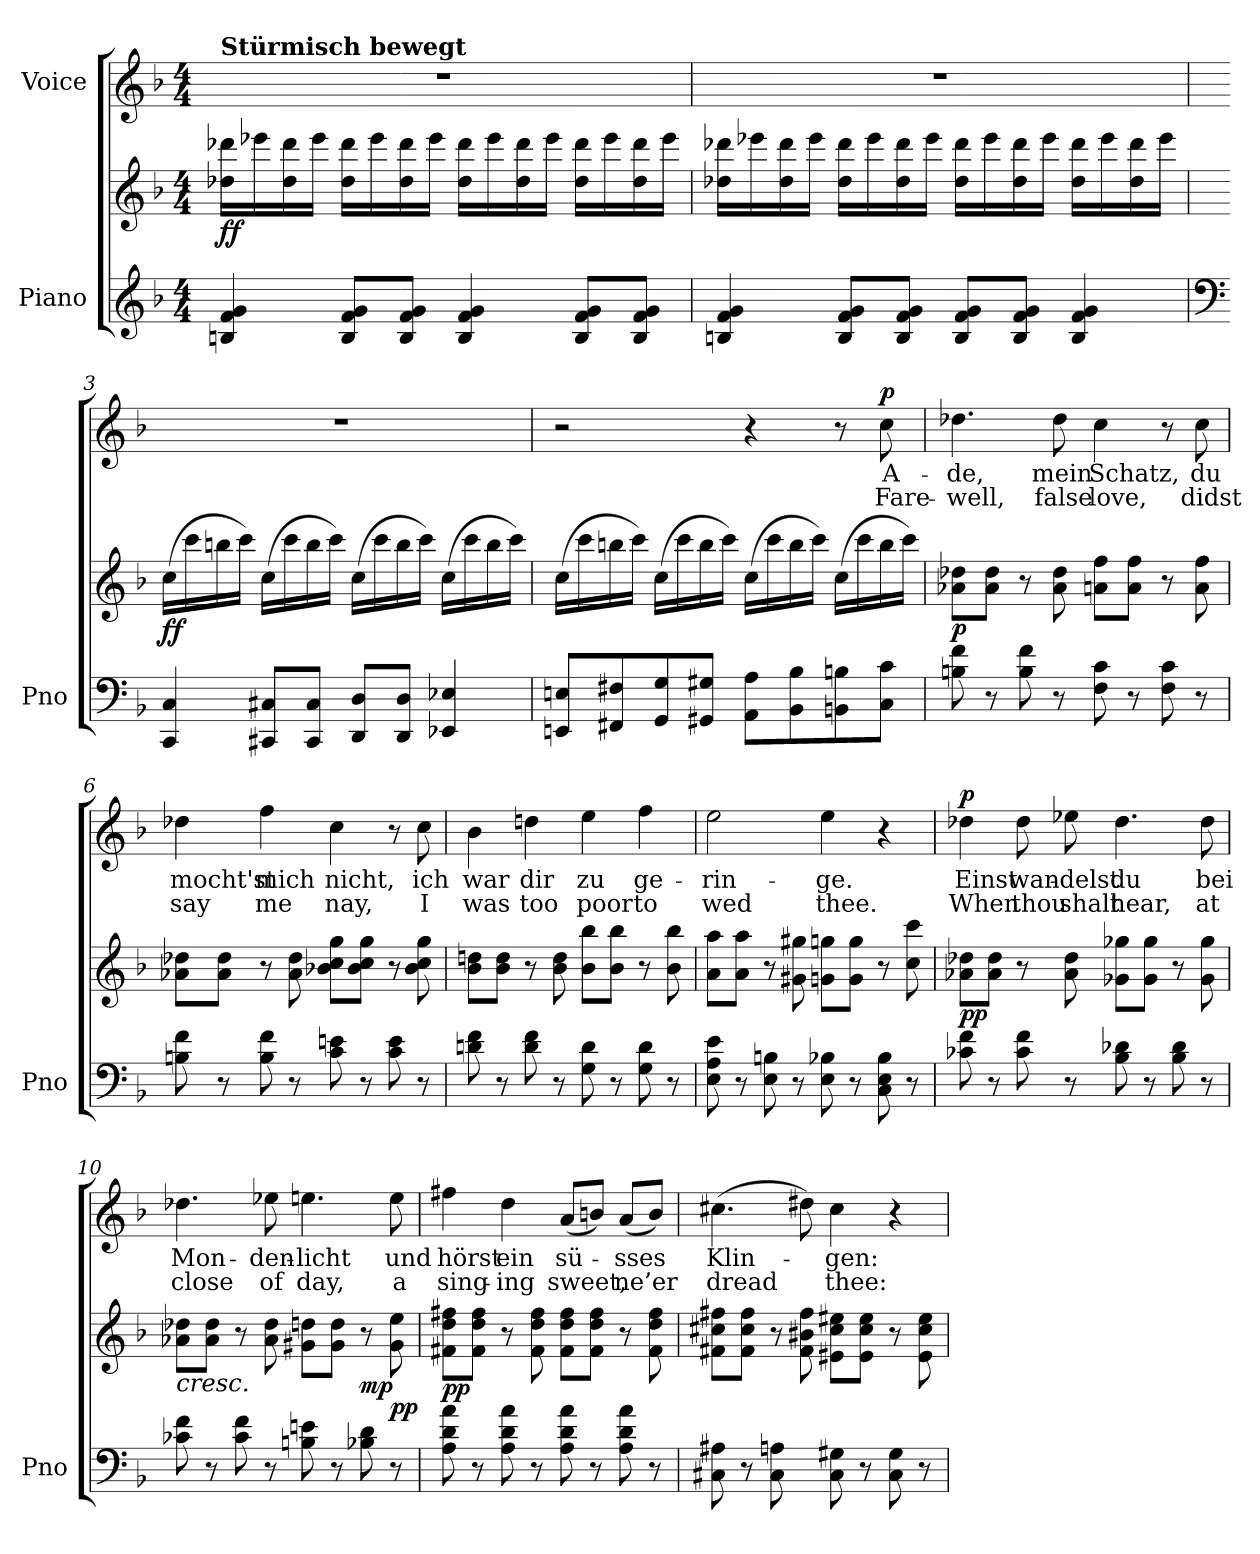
**kern	**kern	**dynam	**kern	**text	**text	**dynam
*part2	*part2	*part2	*part1	*part1	*part1	*part1
*staff3	*staff2	*staff2/3	*staff1	*staff1	*staff1	*staff1
*I"Piano	*	*	*I"Voice	*	*	*
*I'Pno	*	*	*	*	*	*
*clefG2	*clefG2	*	*clefG2	*	*	*
*k[b-]	*k[b-]	*	*k[b-]	*	*	*
*M4/4	*M4/4	*	*M4/4	*	*	*
=1	=1	=1	=1	=1	=1	=1
!	!	!	!LO:TX:a:B:t=Stürmisch bewegt	!	!	!
!	!	!LO:DY:b	!	!	!	!
4Bn/ 4f/ 4g/	16dd-X\ 16ddd-X\LL	ff	1r	.	.	.
.	16eee-X\	.	.	.	.	.
.	16dd-\ 16ddd-\	.	.	.	.	.
.	16eee-\JJ	.	.	.	.	.
8B/ 8f/ 8g/L	16dd-\ 16ddd-\LL	.	.	.	.	.
.	16eee-\	.	.	.	.	.
8B/ 8f/ 8g/J	16dd-\ 16ddd-\	.	.	.	.	.
.	16eee-\JJ	.	.	.	.	.
4B/ 4f/ 4g/	16dd-\ 16ddd-\LL	.	.	.	.	.
.	16eee-\	.	.	.	.	.
.	16dd-\ 16ddd-\	.	.	.	.	.
.	16eee-\JJ	.	.	.	.	.
8B/ 8f/ 8g/L	16dd-\ 16ddd-\LL	.	.	.	.	.
.	16eee-\	.	.	.	.	.
8B/ 8f/ 8g/J	16dd-\ 16ddd-\	.	.	.	.	.
.	16eee-\JJ	.	.	.	.	.
=2	=2	=2	=2	=2	=2	=2
4Bn/ 4f/ 4g/	16dd-X\ 16ddd-X\LL	.	1r	.	.	.
.	16eee-X\	.	.	.	.	.
.	16dd-\ 16ddd-\	.	.	.	.	.
.	16eee-\JJ	.	.	.	.	.
8B/ 8f/ 8g/L	16dd-\ 16ddd-\LL	.	.	.	.	.
.	16eee-\	.	.	.	.	.
8B/ 8f/ 8g/J	16dd-\ 16ddd-\	.	.	.	.	.
.	16eee-\JJ	.	.	.	.	.
8B/ 8f/ 8g/L	16dd-\ 16ddd-\LL	.	.	.	.	.
.	16eee-\	.	.	.	.	.
8B/ 8f/ 8g/J	16dd-\ 16ddd-\	.	.	.	.	.
.	16eee-\JJ	.	.	.	.	.
4B/ 4f/ 4g/	16dd-\ 16ddd-\LL	.	.	.	.	.
.	16eee-\	.	.	.	.	.
.	16dd-\ 16ddd-\	.	.	.	.	.
.	16eee-\JJ	.	.	.	.	.
!!LO:LB:g=z
=3	=3	=3	=3	=3	=3	=3
*clefF4	*	*	*	*	*	*
!	!	!LO:DY:b	!	!	!	!
4CC/ 4C/	(>16cc\LL	ff	1r	.	.	.
.	16ccc\	.	.	.	.	.
.	16bbn\	.	.	.	.	.
.	16ccc\JJ)	.	.	.	.	.
8CC#X/ 8C#X/L	(>16cc\LL	.	.	.	.	.
.	16ccc\	.	.	.	.	.
8CC#/ 8C#/J	16bb\	.	.	.	.	.
.	16ccc\JJ)	.	.	.	.	.
8DD/ 8D/L	(>16cc\LL	.	.	.	.	.
.	16ccc\	.	.	.	.	.
8DD/ 8D/J	16bb\	.	.	.	.	.
.	16ccc\JJ)	.	.	.	.	.
4EE-X/ 4E-X/	(>16cc\LL	.	.	.	.	.
.	16ccc\	.	.	.	.	.
.	16bb\	.	.	.	.	.
.	16ccc\JJ)	.	.	.	.	.
=4	=4	=4	=4	=4	=4	=4
8EEn/ 8En/L	(>16cc\LL	.	2r	.	.	.
.	16ccc\	.	.	.	.	.
8FF#X/ 8F#X/	16bbn\	.	.	.	.	.
.	16ccc\JJ)	.	.	.	.	.
8GG/ 8G/	(>16cc\LL	.	.	.	.	.
.	16ccc\	.	.	.	.	.
8GG#X/ 8G#X/J	16bb\	.	.	.	.	.
.	16ccc\JJ)	.	.	.	.	.
8AA\ 8A\L	(>16cc\LL	.	4r	.	.	.
.	16ccc\	.	.	.	.	.
8BB-\ 8B-\	16bb\	.	.	.	.	.
.	16ccc\JJ)	.	.	.	.	.
8BBn\ 8Bn\	(>16cc\LL	.	8r	.	.	.
.	16ccc\	.	.	.	.	.
!	!	!	!	!LO:LY:b	!LO:LY:b	!LO:DY:a
8C\ 8c\J	16bb\	.	8cc\	A-	Fare-	p
.	16ccc\JJ)	.	.	.	.	.
=5	=5	=5	=5	=5	=5	=5
!	!	!LO:DY:b	!	!LO:LY:b	!LO:LY:b	!
8Bn\ 8f\	8a-X\ 8dd-X\L	p	4.dd-X\	-de,	-well,	.
8r	8a-\ 8dd-\J	.	.	.	.	.
8B\ 8f\	8r	.	.	.	.	.
!	!	!	!	!LO:LY:b	!LO:LY:b	!
8r	8a-\ 8dd-\	.	8dd-\	mein	false	.
!	!	!	!	!LO:LY:b	!LO:LY:b	!
8F\ 8c\	8an\ 8ff\L	.	4cc\	Schatz,	love,	.
8r	8a\ 8ff\J	.	.	.	.	.
8F\ 8c\	8r	.	8r	.	.	.
!	!	!	!	!LO:LY:b	!LO:LY:b	!
8r	8a\ 8ff\	.	8cc\	du	didst	.
!!LO:LB:g=z
=6	=6	=6	=6	=6	=6	=6
!	!	!	!	!LO:LY:b	!LO:LY:b	!
8Bn\ 8f\	8a-X\ 8dd-X\L	.	4dd-X\	mocht'st	say	.
8r	8a-\ 8dd-\J	.	.	.	.	.
!	!	!	!	!LO:LY:b	!LO:LY:b	!
8B\ 8f\	8r	.	4ff\	mich	me	.
8r	8a-\ 8dd-\	.	.	.	.	.
!	!	!	!	!LO:LY:b	!LO:LY:b	!
8c\ 8en\	8b-X\ 8cc\ 8gg\L	.	4cc\	nicht,	nay,	.
8r	8b-\ 8cc\ 8gg\J	.	.	.	.	.
8c\ 8e\	8r	.	8r	.	.	.
!	!	!	!	!LO:LY:b	!LO:LY:b	!
8r	8b-\ 8cc\ 8gg\	.	8cc\	ich	I	.
=7	=7	=7	=7	=7	=7	=7
!	!	!	!	!LO:LY:b	!LO:LY:b	!
8dn\ 8f\	8b-\ 8ddn\L	.	4b-\	war	was	.
8r	8b-\ 8dd\J	.	.	.	.	.
!	!	!	!	!LO:LY:b	!LO:LY:b	!
8d\ 8f\	8r	.	4ddn\	dir	too	.
8r	8b-\ 8dd\	.	.	.	.	.
!	!	!	!	!LO:LY:b	!LO:LY:b	!
8G\ 8d\	8b-\ 8bb-\L	.	4ee\	zu	poor	.
8r	8b-\ 8bb-\J	.	.	.	.	.
!	!	!	!	!LO:LY:b	!LO:LY:b	!
8G\ 8d\	8r	.	4ff\	ge-	to	.
8r	8b-\ 8bb-\	.	.	.	.	.
=8	=8	=8	=8	=8	=8	=8
!	!	!	!	!LO:LY:b	!LO:LY:b	!
8E\ 8A\ 8e\	8a\ 8aa\L	.	2ee\	-rin-	wed	.
8r	8a\ 8aa\J	.	.	.	.	.
8E\ 8Bn\	8r	.	.	.	.	.
8r	8g#X\ 8gg#X\	.	.	.	.	.
!	!	!	!	!LO:LY:b	!LO:LY:b	!
8E\ 8B-X\	8gn\ 8ggn\L	.	4ee\	-ge.	thee.	.
8r	8g\ 8gg\J	.	.	.	.	.
8C\ 8E\ 8B-\	8r	.	4r	.	.	.
8r	8cc\ 8ccc\	.	.	.	.	.
!!LO:PB:g=z
=9	=9	=9	=9	=9	=9	=9
!	!	!LO:DY:b	!	!LO:LY:b	!LO:LY:b	!LO:DY:a
8c-X\ 8f\	8a-X\ 8dd-X\L	pp	4dd-X\	Einst	When	p
8r	8a-\ 8dd-\J	.	.	.	.	.
!	!	!	!	!LO:LY:b	!LO:LY:b	!
8c-\ 8f\	8r	.	8dd-\	wan-	thou	.
!	!	!	!	!LO:LY:b	!LO:LY:b	!
8r	8a-\ 8dd-\	.	8ee-X\	-delst	shalt	.
!	!	!	!	!LO:LY:b	!LO:LY:b	!
8B-\ 8d-X\	8g-X\ 8gg-X\L	.	4.dd-\	du	hear,	.
8r	8g-\ 8gg-\J	.	.	.	.	.
8B-\ 8d-\	8r	.	.	.	.	.
!	!	!	!	!LO:LY:b	!LO:LY:b	!
8r	8g-\ 8gg-\	.	8dd-\	bei	at	.
=10	=10	=10	=10	=10	=10	=10
!	!	!LO:HP:b	!	!LO:LY:b	!LO:LY:b	!
8c-X\ 8f\	8a-X\ 8dd-X\L	<	4.dd-X\	Mon-	close	.
8r	8a-\ 8dd-\J	.	.	.	.	.
8c-\ 8f\	8r	.	.	.	.	.
!	!	!	!	!LO:LY:b	!LO:LY:b	!
8r	8a-\ 8dd-\	.	8ee-X\	-den-	of	.
!	!	!	!	!LO:LY:b	!LO:LY:b	!
8Bn\ 8en\	8g#X\ 8ddn\L	.	4.een\	-licht	day,	.
8r	8g#\ 8dd\J	.	.	.	.	.
!	!	!LO:DY:b	!	!	!	!
8B-X\ 8d\	8r	mp	.	.	.	.
!	!	!LO:DY:n=1:b	!	!LO:LY:b	!LO:LY:b	!
8r	8g#\ 8ee\	[ pp	8ee\	und	a	.
=11	=11	=11	=11	=11	=11	=11
!	!	!LO:DY:b	!	!LO:LY:b	!LO:LY:b	!
8A\ 8d\ 8a\	8f#X\ 8dd\ 8ff#X\L	pp	4ff#X\	hörst	sing-	.
8r	8f#\ 8dd\ 8ff#\J	.	.	.	.	.
!	!	!	!	!LO:LY:b	!LO:LY:b	!
8A\ 8d\ 8a\	8r	.	4dd\	ein	-ing	.
8r	8f#\ 8dd\ 8ff#\	.	.	.	.	.
!	!	!	!	!LO:LY:b	!LO:LY:b	!
8A\ 8d\ 8a\	8f#\ 8dd\ 8ff#\L	.	(<8a/L	sü-	sweet,	.
8r	8f#\ 8dd\ 8ff#\J	.	8bn/J)	.	.	.
!	!	!	!	!LO:LY:b	!LO:LY:b	!
8A\ 8d\ 8a\	8r	.	(<8a/L	-sses	ne’er	.
8r	8f#\ 8dd\ 8ff#\	.	8b/J)	.	.	.
!!LO:LB:g=z
=12	=12	=12	=12	=12	=12	=12
!	!	!	!	!LO:LY:b	!LO:LY:b	!
8C#X\ 8A#X\	8f#X\ 8cc#X\ 8ff#X\L	.	(>4.cc#X\	Klin-	dread	.
8r	8f#\ 8cc#\ 8ff#\J	.	.	.	.	.
8C#\ 8An\	8r	.	.	.	.	.
8ryy	8f#\ 8b#X\ 8ff#\	.	8dd#X\)	.	.	.
!	!	!	!	!LO:LY:b	!LO:LY:b	!
8C#\ 8G#X\	8e#X\ 8cc#\ 8ee#X\L	.	4cc#\	-gen:	thee:	.
8r	8e#\ 8cc#\ 8ee#\J	.	.	.	.	.
8C#\ 8G#\	8r	.	4r	.	.	.
8r	8e#\ 8cc#\ 8ee#\	.	.	.	.	.
=	=	=	=	=	=	=
*-	*-	*-	*-	*-	*-	*-
